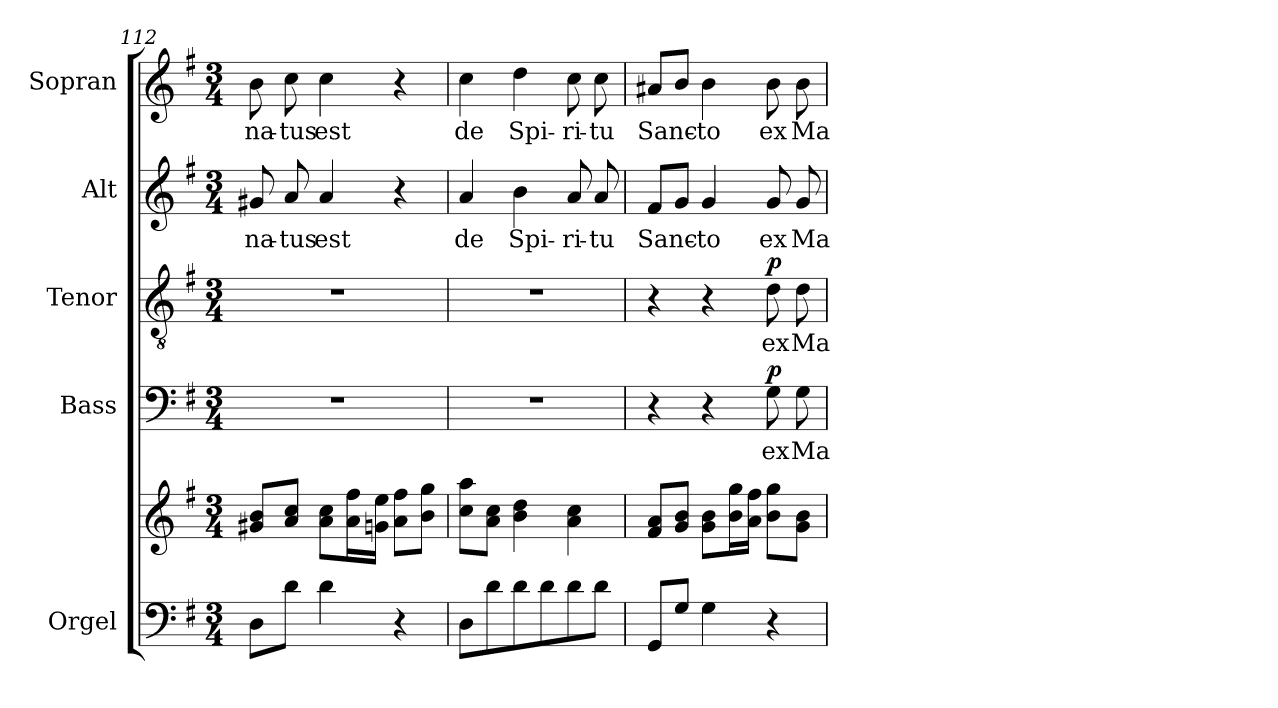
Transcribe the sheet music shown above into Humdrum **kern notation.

**kern	**kern	**kern	**text	**dynam	**kern	**text	**dynam	**kern	**text	**kern	**text
*part5	*part5	*part4	*part4	*part4	*part3	*part3	*part3	*part2	*part2	*part1	*part1
*staff6	*staff5	*staff4	*staff4	*staff4	*staff3	*staff3	*staff3	*staff2	*staff2	*staff1	*staff1
*I"Orgel	*	*I"Bass	*	*	*I"Tenor	*	*	*I"Alt	*	*I"Sopran	*
*I'Org.	*	*I'B	*	*	*I'T	*	*	*I'A	*	*I'S	*
*clefF4	*clefG2	*clefF4	*	*	*clefGv2	*	*	*clefG2	*	*clefG2	*
*k[f#]	*k[f#]	*k[f#]	*	*	*k[f#]	*	*	*k[f#]	*	*k[f#]	*
*G:	*G:	*G:	*	*	*G:	*	*	*G:	*	*G:	*
*M3/4	*M3/4	*M3/4	*	*	*M3/4	*	*	*M3/4	*	*M3/4	*
=112	=112	=112	=112	=112	=112	=112	=112	=112	=112	=112	=112
!	!	!	!	!	!	!	!	!	!LO:LY:b	!	!LO:LY:b
8D\L	8g#X/ 8b/L	2.r	.	.	2.r	.	.	8g#X/	-na-	8b\	-na-
!	!	!	!	!	!	!	!	!	!LO:LY:b	!	!LO:LY:b
8d\J	8a/ 8cc/J	.	.	.	.	.	.	8a/	-tus	8cc\	-tus
!	!	!	!	!	!	!	!	!	!LO:LY:b	!	!LO:LY:b
4d\	8a\ 8cc\L	.	.	.	.	.	.	4a/	est	4cc\	est
.	16a\ 16ff#\L	.	.	.	.	.	.	.	.	.	.
.	16gn\ 16ee\JJ	.	.	.	.	.	.	.	.	.	.
4r	8a\ 8ff#\L	.	.	.	.	.	.	4r	.	4r	.
.	8b\ 8gg\J	.	.	.	.	.	.	.	.	.	.
=113	=113	=113	=113	=113	=113	=113	=113	=113	=113	=113	=113
!	!	!	!	!	!	!	!	!	!LO:LY:b	!	!LO:LY:b
8D\L	8cc\ 8aa\L	2.r	.	.	2.r	.	.	4a/	de	4cc\	de
8d\	8a\ 8cc\J	.	.	.	.	.	.	.	.	.	.
!	!	!	!	!	!	!	!	!	!LO:LY:b	!	!LO:LY:b
8d\	4b\ 4dd\	.	.	.	.	.	.	4b\	Spi-	4dd\	Spi-
8d\	.	.	.	.	.	.	.	.	.	.	.
!	!	!	!	!	!	!	!	!	!LO:LY:b	!	!LO:LY:b
8d\	4a\ 4cc\	.	.	.	.	.	.	8a/	-ri-	8cc\	-ri-
!	!	!	!	!	!	!	!	!	!LO:LY:b	!	!LO:LY:b
8d\J	.	.	.	.	.	.	.	8a/	-tu	8cc\	-tu
=114	=114	=114	=114	=114	=114	=114	=114	=114	=114	=114	=114
!	!	!	!	!	!	!	!	!	!LO:LY:b	!	!LO:LY:b
8GG/L	8f#/ 8a/L	4r	.	.	4r	.	.	8f#/L	Sanc-	8a#X/L	Sanc-
8G/J	8g/ 8b/J	.	.	.	.	.	.	8g/J	.	8b/J	.
!	!	!	!	!	!	!	!	!	!LO:LY:b	!	!LO:LY:b
4G\	8g\ 8b\L	4r	.	.	4r	.	.	4g/	-to	4b\	-to
.	16b\ 16gg\L	.	.	.	.	.	.	.	.	.	.
.	16a\ 16ff#\JJ	.	.	.	.	.	.	.	.	.	.
!	!	!	!LO:LY:b	!LO:DY:a	!	!LO:LY:b	!LO:DY:a	!	!LO:LY:b	!	!LO:LY:b
4r	8b\ 8gg\L	8G\	ex	p	8d\	ex	p	8g/	ex	8b\	ex
!	!	!	!LO:LY:b	!	!	!LO:LY:b	!	!	!LO:LY:b	!	!LO:LY:b
.	8g\ 8b\J	8G\	Ma-	.	8d\	Ma-	.	8g/	Ma-	8b\	Ma-
=	=	=	=	=	=	=	=	=	=	=	=
*-	*-	*-	*-	*-	*-	*-	*-	*-	*-	*-	*-
